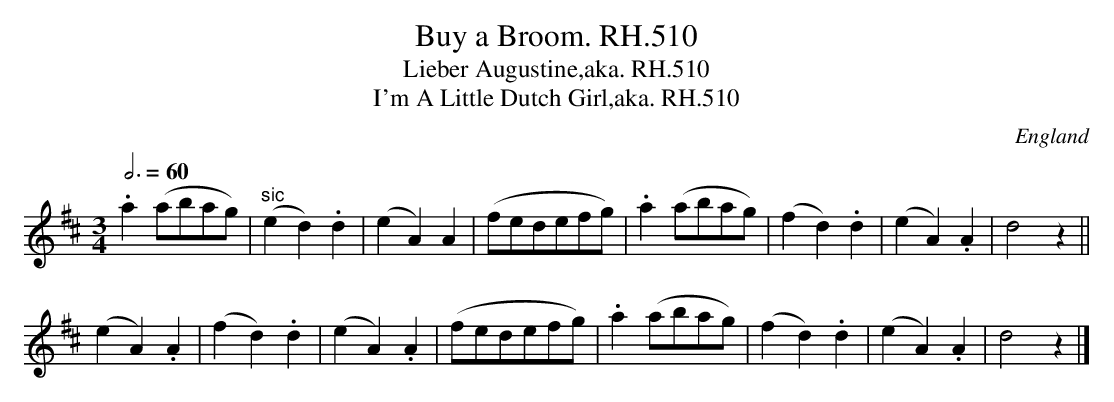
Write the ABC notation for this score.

X:1
T:Buy a Broom. RH.510
T:Lieber Augustine,aka. RH.510
T:I'm A Little Dutch Girl,aka. RH.510
O:England
M:3/4
L:1/8
Q:3/4=60
K:D major
.a2(abag)|"sic"(e2d2).d2|(e2A2)A2|(fedefg)|\
.a2(abag)|(f2d2).d2|(e2A2).A2|d4z2||!
(e2A2).A2|(f2d2).d2|(e2A2).A2|(fedefg)|\
.a2(abag)|(f2d2).d2|(e2A2).A2|d4z2|]
